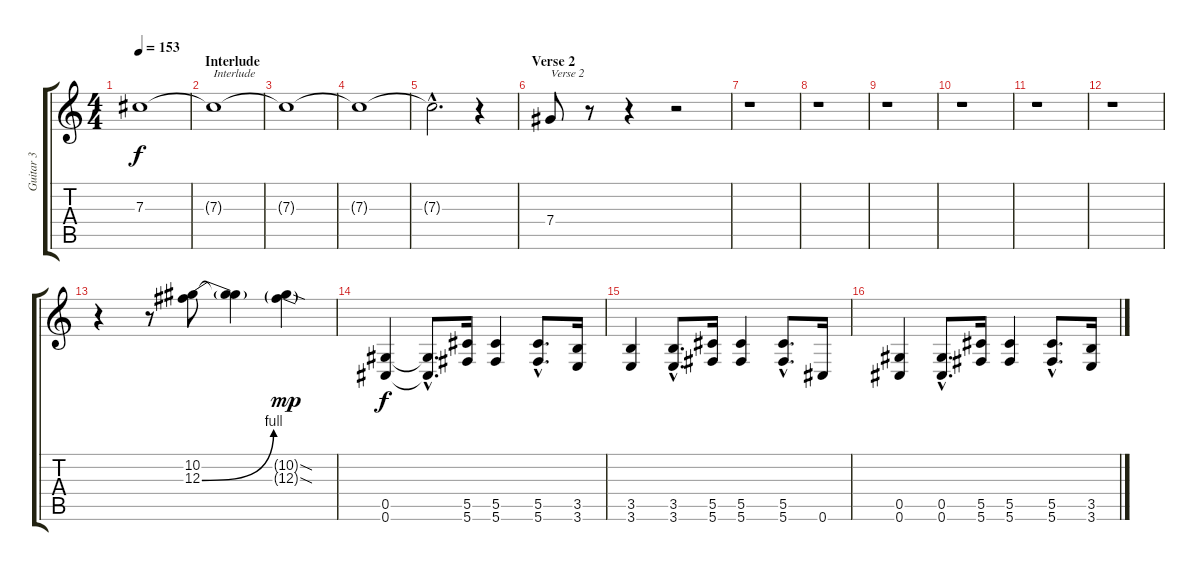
\track ("Guitar 3" "Guitar 3") {instrument distortionguitar}
\staff {score tabs}
\tuning (Eb4 Bb3 Gb3 Db3 Ab2 Db2) {hide}
\ts (4 4)
\tempo 153
\clef g2
\ks c
7.3.1{dy f} |
\section ("" "Interlude")
7.3{t}.1{txt "Interlude"} |
7.3{t}.1 |
7.3{t}.1 |
7.3{hac t}.2{d} r.4 |
\section ("" "Verse 2")
7.4.8{txt "Verse 2"} r.8 r.4 r.2 |
r.1 |
r.1 |
r.1 |
r.1 |
r.1 |
r.1 |
r.4 r.8 (10.2 12.3{be (bend 0 0 60 4)}).8 (10.2{t} 12.3{t}).4 (10.2{sod g} 12.3{sod g}).4{dy mp} |
(0.5 0.6).4{dy f} (0.5{hac t} 0.6{hac t}).8{d} (5.5 5.6).16 (5.5 5.6).4 (5.5{hac} 5.6{hac}).8{d} (3.5 3.6).16 |
(3.5 3.6).4 (3.5{hac} 3.6{hac}).8{d} (5.5 5.6).16 (5.5 5.6).4 (5.5{hac} 5.6{hac}).8{d} 0.6.16 |
(0.5 0.6).4 (0.5{hac} 0.6{hac}).8{d} (5.5 5.6).16 (5.5 5.6).4 (5.5{hac} 5.6{hac}).8{d} (3.5 3.6).16
